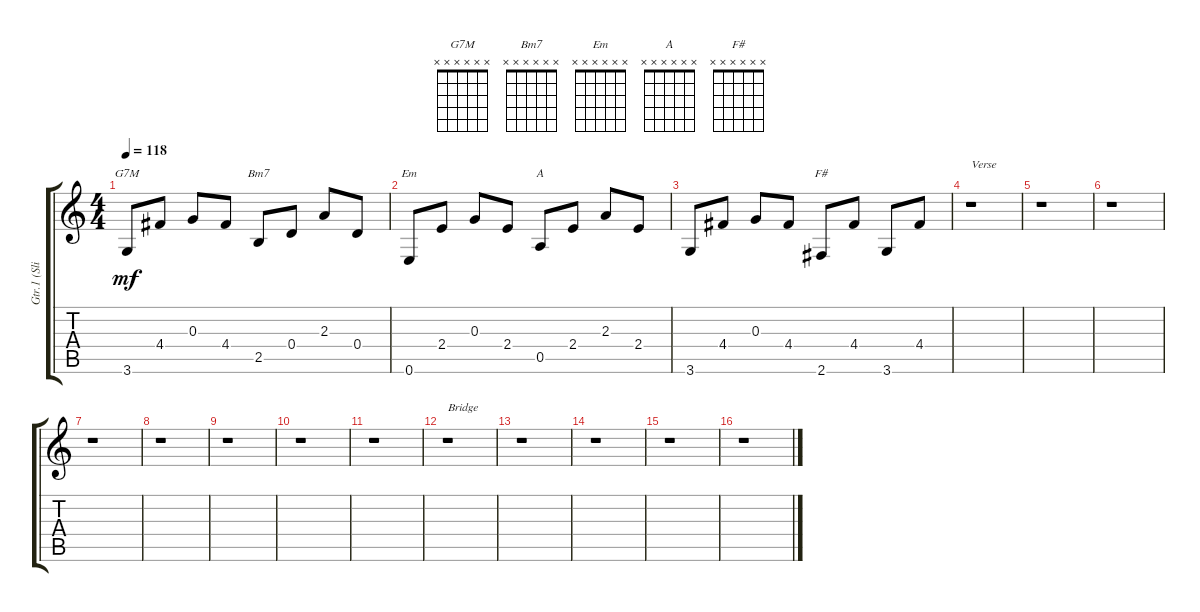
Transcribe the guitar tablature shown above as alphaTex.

\track ("Gtr.1 (Slight dist.)" "Gtr.1 (Sli") {instrument overdrivenguitar}
\staff {score tabs}
\tuning (E4 B3 G3 D3 A2 E2) {hide}
\chord ("G7M" x x x x x x) {firstfret 0}
\chord ("Bm7" x x x x x x) {firstfret 0}
\chord ("Em" x x x x x x) {firstfret 0}
\chord ("A" x x x x x x) {firstfret 0}
\chord ("F#" x x x x x x) {firstfret 0}
\ts (4 4)
\tempo 118
\clef g2
\ks c
3.6.8{ch "G7M" dy mf} 4.4.8 0.3.8 4.4.8 2.5.8{ch "Bm7"} 0.4.8 2.3.8 0.4.8 |
0.6.8{ch "Em"} 2.4.8 0.3.8 2.4.8 0.5.8{ch "A"} 2.4.8 2.3.8 2.4.8 |
3.6.8 4.4.8 0.3.8 4.4.8 2.6.8{ch "F#"} 4.4.8 3.6.8 4.4.8 |
r.1{txt "Verse"} |
r.1 |
r.1 |
r.1 |
r.1 |
r.1 |
r.1 |
r.1 |
r.1{txt "Bridge"} |
r.1 |
r.1 |
r.1 |
r.1
